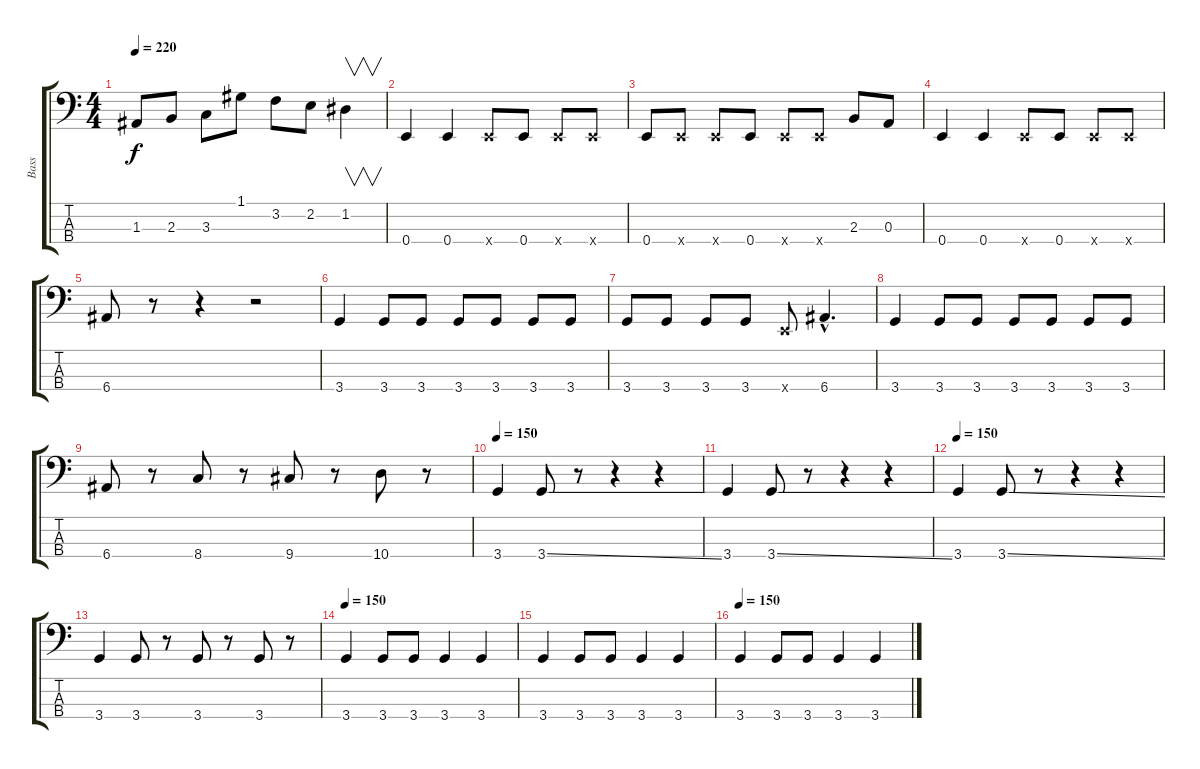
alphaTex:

\track ("Bass" "Bass") {instrument electricbassfinger}
\staff {score tabs}
\tuning (G2 D2 A1 E1) {hide}
\ts (4 4)
\tempo 220
\clef f4
\ks c
1.3.8{dy f} 2.3.8 3.3.8 1.1.8 3.2.8 2.2.8 1.2.4{v} |
0.4.4 0.4.4 0.4{x}.8 0.4.8 0.4{x}.8 0.4{x}.8 |
0.4.8 0.4{x}.8 0.4{x}.8 0.4.8 0.4{x}.8 0.4{x}.8 2.3.8 0.3.8 |
0.4.4 0.4.4 0.4{x}.8 0.4.8 0.4{x}.8 0.4{x}.8 |
6.4.8 r.8 r.4 r.2 |
3.4.4 3.4.8 3.4.8 3.4.8 3.4.8 3.4.8 3.4.8 |
3.4.8 3.4.8 3.4.8 3.4.8 0.4{x}.8 6.4{hac}.4{d} |
3.4.4 3.4.8 3.4.8 3.4.8 3.4.8 3.4.8 3.4.8 |
6.4.8 r.8 8.4.8 r.8 9.4.8 r.8 10.4.8 r.8 |
\tempo 150
3.4.4 3.4{ss}.8 r.8 r.4 r.4 |
3.4.4 3.4{ss}.8 r.8 r.4 r.4 |
\tempo 150
3.4.4 3.4{ss}.8 r.8 r.4 r.4 |
3.4.4 3.4.8 r.8 3.4.8 r.8 3.4.8 r.8 |
\tempo 150
3.4.4 3.4.8 3.4.8 3.4.4 3.4.4 |
3.4.4 3.4.8 3.4.8 3.4.4 3.4.4 |
\tempo 150
3.4.4 3.4.8 3.4.8 3.4.4 3.4.4
